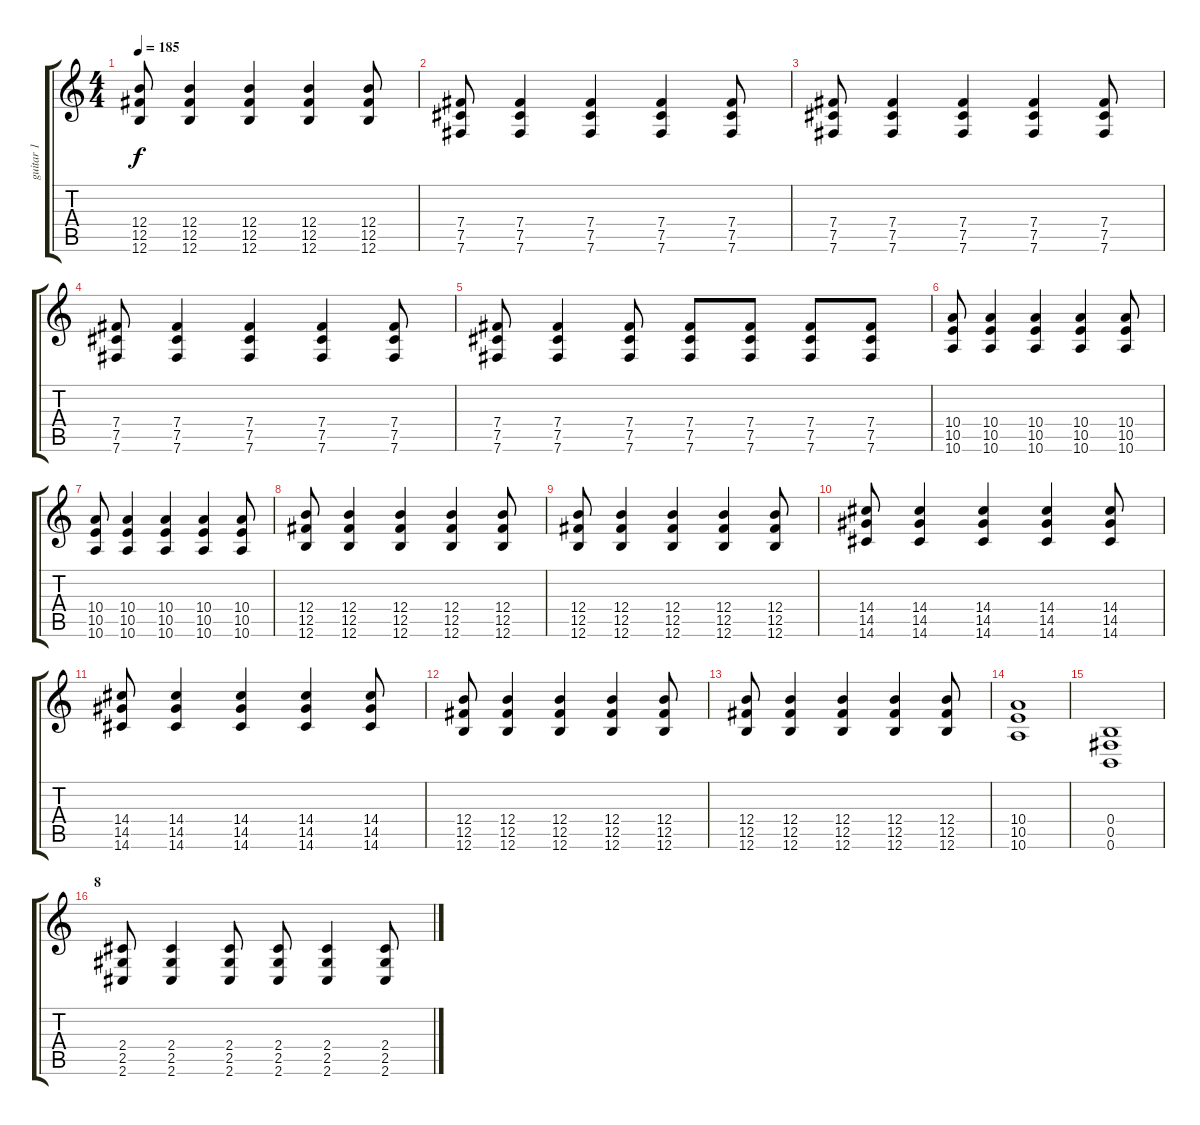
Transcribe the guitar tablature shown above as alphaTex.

\track ("guitar 1" "guitar 1") {instrument distortionguitar}
\staff {score tabs}
\tuning (Db4 Ab3 E3 B2 Gb2 B1) {hide}
\ts (4 4)
\tempo 185
\clef g2
\ks c
(12.4 12.5 12.6).8{dy f} (12.4 12.5 12.6).4 (12.4 12.5 12.6).4 (12.4 12.5 12.6).4 (12.4 12.5 12.6).8 |
(7.4 7.5 7.6).8 (7.4 7.5 7.6).4 (7.4 7.5 7.6).4 (7.4 7.5 7.6).4 (7.4 7.5 7.6).8 |
(7.4 7.5 7.6).8 (7.4 7.5 7.6).4 (7.4 7.5 7.6).4 (7.4 7.5 7.6).4 (7.4 7.5 7.6).8 |
(7.4 7.5 7.6).8 (7.4 7.5 7.6).4 (7.4 7.5 7.6).4 (7.4 7.5 7.6).4 (7.4 7.5 7.6).8 |
(7.4 7.5 7.6).8 (7.4 7.5 7.6).4 (7.4 7.5 7.6).8 (7.4 7.5 7.6).8 (7.4 7.5 7.6).8 (7.4 7.5 7.6).8 (7.4 7.5 7.6).8 |
(10.4 10.5 10.6).8 (10.4 10.5 10.6).4 (10.4 10.5 10.6).4 (10.4 10.5 10.6).4 (10.4 10.5 10.6).8 |
(10.4 10.5 10.6).8 (10.4 10.5 10.6).4 (10.4 10.5 10.6).4 (10.4 10.5 10.6).4 (10.4 10.5 10.6).8 |
(12.4 12.5 12.6).8 (12.4 12.5 12.6).4 (12.4 12.5 12.6).4 (12.4 12.5 12.6).4 (12.4 12.5 12.6).8 |
(12.4 12.5 12.6).8 (12.4 12.5 12.6).4 (12.4 12.5 12.6).4 (12.4 12.5 12.6).4 (12.4 12.5 12.6).8 |
(14.4 14.5 14.6).8 (14.4 14.5 14.6).4 (14.4 14.5 14.6).4 (14.4 14.5 14.6).4 (14.4 14.5 14.6).8 |
(14.4 14.5 14.6).8 (14.4 14.5 14.6).4 (14.4 14.5 14.6).4 (14.4 14.5 14.6).4 (14.4 14.5 14.6).8 |
(12.4 12.5 12.6).8 (12.4 12.5 12.6).4 (12.4 12.5 12.6).4 (12.4 12.5 12.6).4 (12.4 12.5 12.6).8 |
(12.4 12.5 12.6).8 (12.4 12.5 12.6).4 (12.4 12.5 12.6).4 (12.4 12.5 12.6).4 (12.4 12.5 12.6).8 |
(10.4 10.5 10.6).1 |
(0.4 0.5 0.6).1 |
\section ("" "8")
(2.4 2.5 2.6).8 (2.4 2.5 2.6).4 (2.4 2.5 2.6).8 (2.4 2.5 2.6).8 (2.4 2.5 2.6).4 (2.4 2.5 2.6).8
